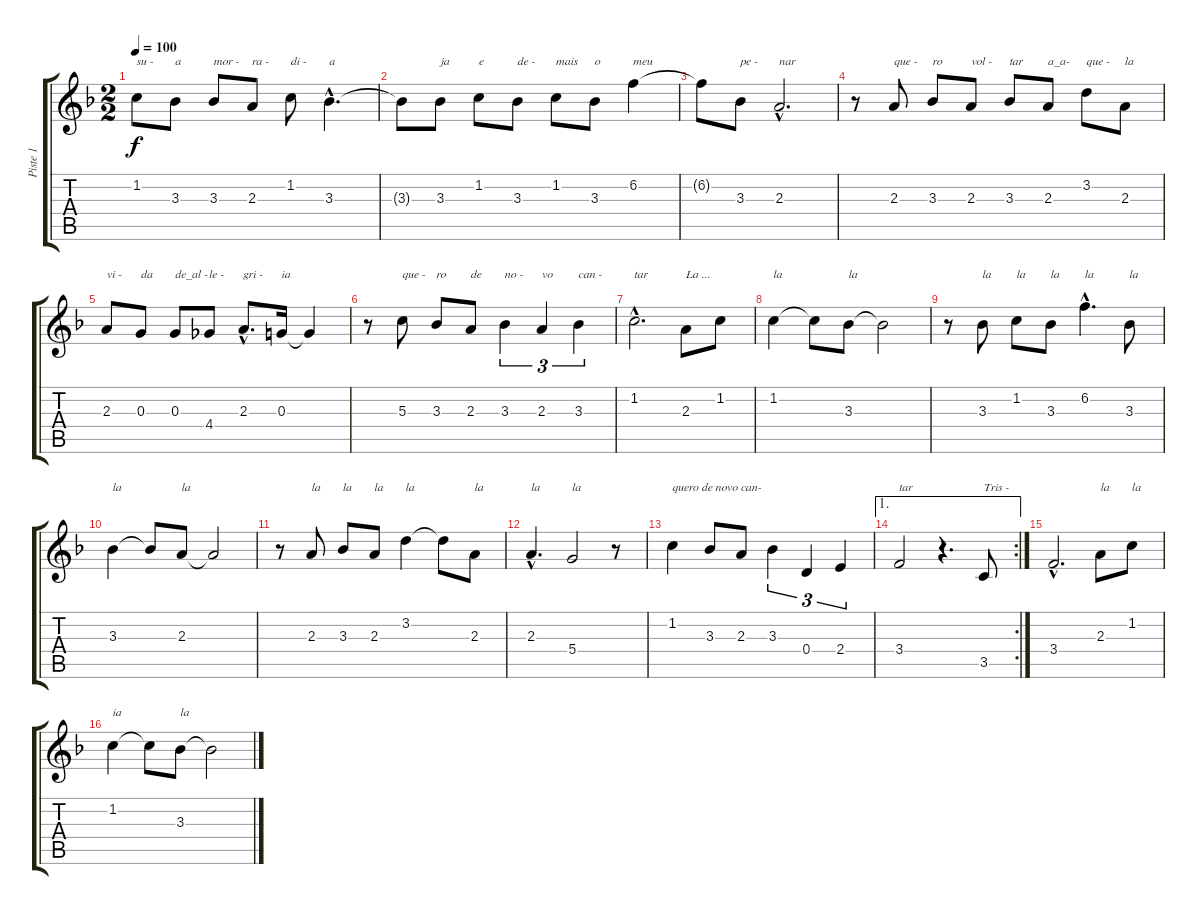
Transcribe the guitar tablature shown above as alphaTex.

\track ("Piste 1" "Piste 1") {instrument acousticguitarnylon}
\staff {score tabs}
\tuning (E4 B3 G3 D3 A2 E2) {hide}
\ts (2 2)
\tempo 100
\clef g2
\ks f
1.2.8{txt "su -" dy f} 3.3.8{txt "a"} 3.3.8{txt "mor -"} 2.3.8{txt "ra -"} 1.2.8{txt "di -"} 3.3{hac}.4{d txt "a"} |
3.3{t}.8 3.3.8{txt "ja"} 1.2.8{txt "e"} 3.3.8{txt "de -"} 1.2.8{txt "mais"} 3.3.8{txt "o"} 6.2.4{txt "meu"} |
6.2{t}.8 3.3.8{txt "pe -"} 2.3{hac}.2{d txt "nar"} |
r.8 2.3.8{txt "que -"} 3.3.8{txt "ro"} 2.3.8{txt "vol -"} 3.3.8{txt "tar"} 2.3.8{txt "a_a-"} 3.2.8{txt "que -"} 2.3.8{txt "la"} |
2.3.8{txt "vi -"} 0.3.8{txt "da"} 0.3.8{txt "de_al -"} 4.4.8{txt "le -"} 2.3{hac}.8{d txt "gri -"} 0.3.16{txt "ia"} 0.3{t}.4 |
r.8 5.3.8{txt "que -"} 3.3.8{txt "ro"} 2.3.8{txt "de"} 3.3.4{tu (3 2) txt "no -"} 2.3.4{tu (3 2) txt "vo"} 3.3.4{tu (3 2) txt "can -"} |
1.2{hac}.2{d txt "tar"} 2.3.8{txt "La ..."} 1.2.8 |
1.2.4{txt "la"} 1.2{t}.8 3.3.8{txt "la"} 3.3{t}.2 |
r.8 3.3.8{txt "la"} 1.2.8{txt "la"} 3.3.8{txt "la"} 6.2{hac}.4{d txt "la"} 3.3.8{txt "la"} |
3.3.4{txt "la"} 3.3{t}.8 2.3.8{txt "la"} 2.3{t}.2 |
r.8 2.3.8{txt "la"} 3.3.8{txt "la"} 2.3.8{txt "la"} 3.2.4{txt "la"} 3.2{t}.8 2.3.8{txt "la"} |
2.3{hac}.4{d txt "la"} 5.4.2{txt "la"} r.8 |
1.2.4{txt "quero de novo can-"} 3.3.8 2.3.8 3.3.4{tu (3 2)} 0.4.4{tu (3 2)} 2.4.4{tu (3 2)} |
\ae 1
\rc 2
3.4.2{txt "tar"} r.4{d} 3.5.8{txt "Tris -"} |
3.4{hac}.2{d} 2.3.8{txt "la"} 1.2.8{txt "la"} |
1.2.4{txt "ia"} 1.2{t}.8 3.3.8{txt "la"} 3.3{t}.2
